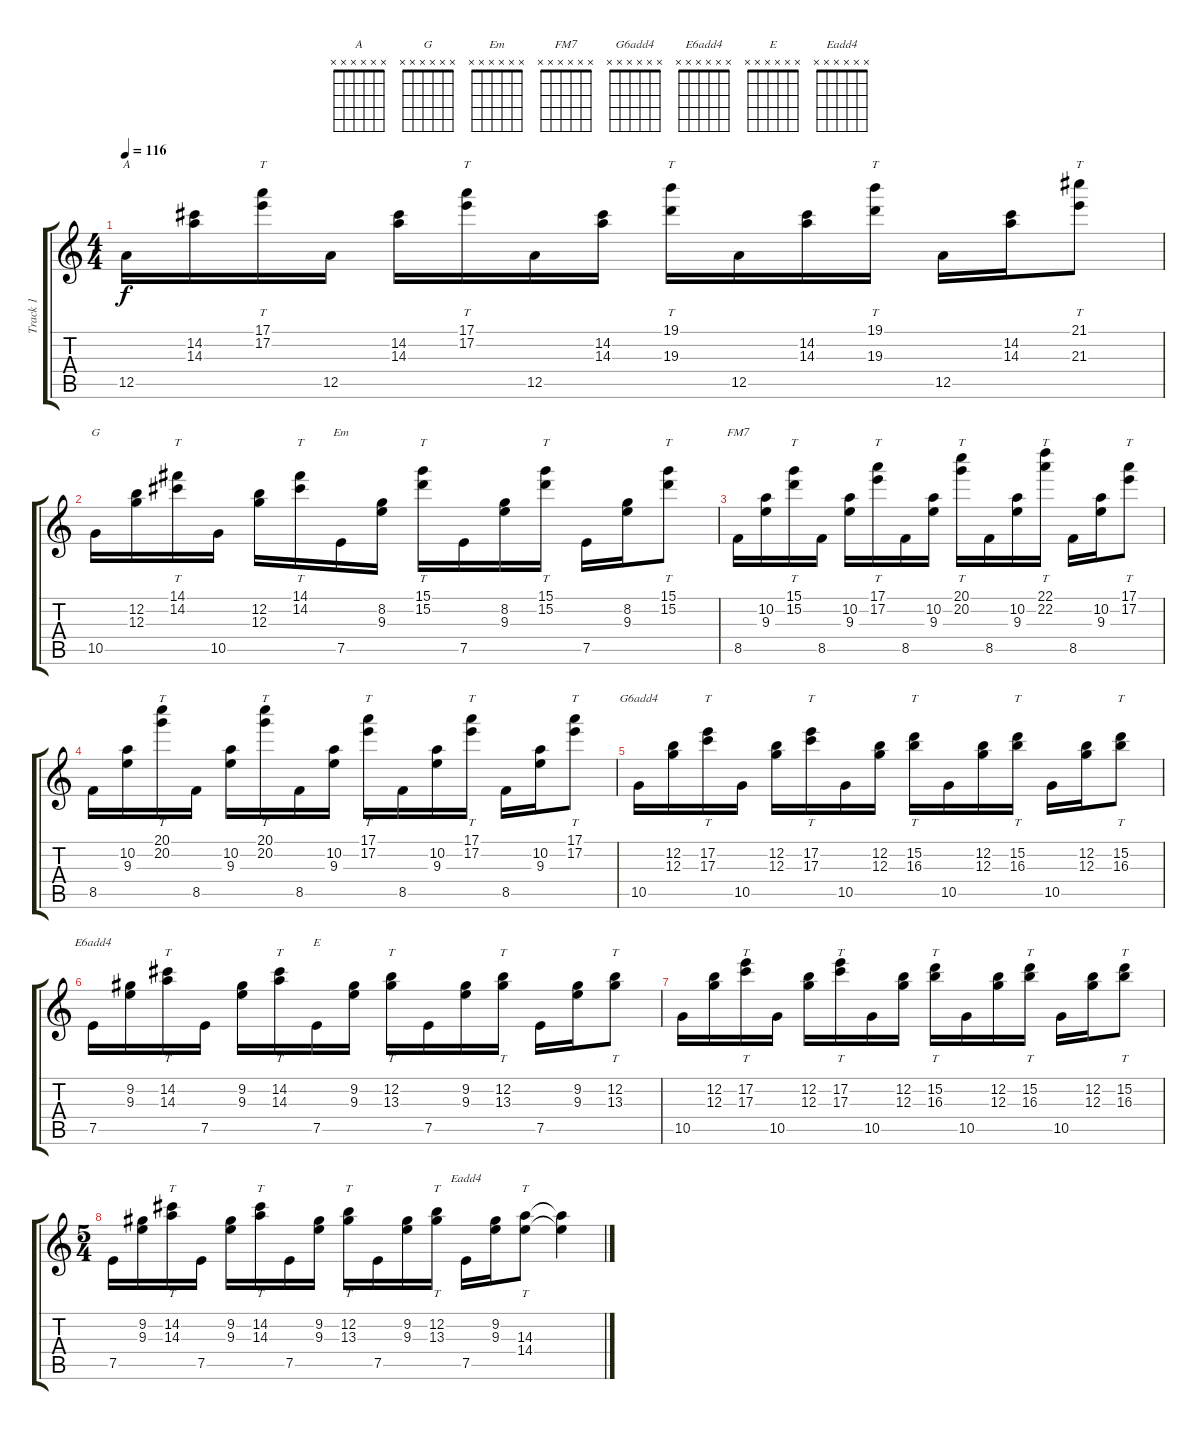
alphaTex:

\track ("Track 1" "Track 1") {instrument electricguitarjazz}
\staff {score tabs}
\tuning (E4 B3 G3 D3 A2 E2) {hide}
\chord ("A" x x x x x x)
\chord ("G" x x x x x x)
\chord ("Em" x x x x x x)
\chord ("FM7" x x x x x x)
\chord ("G6add4" x x x x x x)
\chord ("E6add4" x x x x x x)
\chord ("E" x x x x x x)
\chord ("Eadd4" x x x x x x)
\ts (4 4)
\tempo 116
\clef g2
\ks c
12.5.16{ch "A" dy f} (14.2 14.3).16 (17.1 17.2).16{tt} 12.5.16 (14.2 14.3).16 (17.1 17.2).16{tt} 12.5.16 (14.2 14.3).16 (19.1 19.3).16{tt} 12.5.16 (14.2 14.3).16 (19.1 19.3).16{tt} 12.5.16 (14.2 14.3).16 (21.1 21.3).8{tt} |
10.5.16{ch "G"} (12.2 12.3).16 (14.1 14.2).16{tt} 10.5.16 (12.2 12.3).16 (14.1 14.2).16{tt} 7.5.16{ch "Em"} (8.2 9.3).16 (15.1 15.2).16{tt} 7.5.16 (8.2 9.3).16 (15.1 15.2).16{tt} 7.5.16 (8.2 9.3).16 (15.1 15.2).8{tt} |
8.5.16{ch "FM7"} (10.2 9.3).16 (15.1 15.2).16{tt} 8.5.16 (10.2 9.3).16 (17.1 17.2).16{tt} 8.5.16 (10.2 9.3).16 (20.1 20.2).16{tt} 8.5.16 (10.2 9.3).16 (22.1 22.2).16{tt} 8.5.16 (10.2 9.3).16 (17.1 17.2).8{tt} |
8.5.16 (10.2 9.3).16 (20.1 20.2).16{tt} 8.5.16 (10.2 9.3).16 (20.1 20.2).16{tt} 8.5.16 (10.2 9.3).16 (17.1 17.2).16{tt} 8.5.16 (10.2 9.3).16 (17.1 17.2).16{tt} 8.5.16 (10.2 9.3).16 (17.1 17.2).8{tt} |
10.5.16{ch "G6add4"} (12.2 12.3).16 (17.2 17.3).16{tt} 10.5.16 (12.2 12.3).16 (17.2 17.3).16{tt} 10.5.16 (12.2 12.3).16 (15.2 16.3).16{tt} 10.5.16 (12.2 12.3).16 (15.2 16.3).16{tt} 10.5.16 (12.2 12.3).16 (15.2 16.3).8{tt} |
7.5.16{ch "E6add4"} (9.2 9.3).16 (14.2 14.3).16{tt} 7.5.16 (9.2 9.3).16 (14.2 14.3).16{tt} 7.5.16{ch "E"} (9.2 9.3).16 (12.2 13.3).16{tt} 7.5.16 (9.2 9.3).16 (12.2 13.3).16{tt} 7.5.16 (9.2 9.3).16 (12.2 13.3).8{tt} |
10.5.16 (12.2 12.3).16 (17.2 17.3).16{tt} 10.5.16 (12.2 12.3).16 (17.2 17.3).16{tt} 10.5.16 (12.2 12.3).16 (15.2 16.3).16{tt} 10.5.16 (12.2 12.3).16 (15.2 16.3).16{tt} 10.5.16 (12.2 12.3).16 (15.2 16.3).8{tt} |
\ts (5 4)
7.5.16 (9.2 9.3).16 (14.2 14.3).16{tt} 7.5.16 (9.2 9.3).16 (14.2 14.3).16{tt} 7.5.16 (9.2 9.3).16 (12.2 13.3).16{tt} 7.5.16 (9.2 9.3).16 (12.2 13.3).16{tt} 7.5.16{ch "Eadd4"} (9.2 9.3).16 (14.3 14.4).8{tt} (14.3{t} 14.4{t}).4
